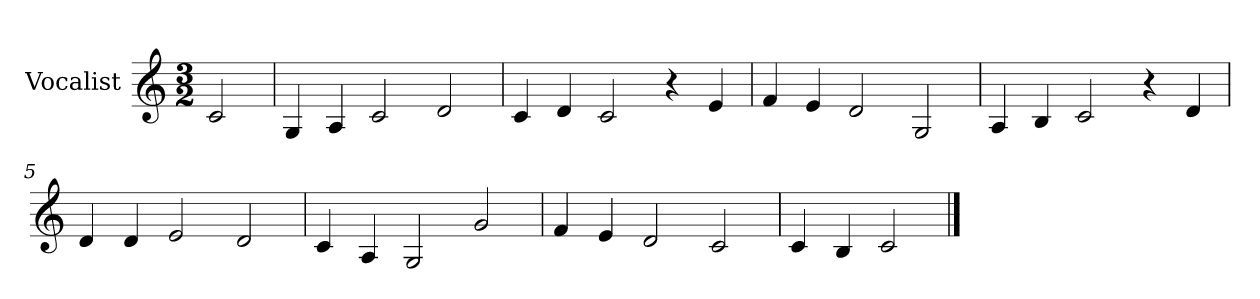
**kern
*part1
*staff1
*I"Vocalist
*k[]
*C:
*M3/2
=
2c
=1
4G
4A
2c
2d
=2
4c
4d
2c
4r
4e
=3
4f
4e
2d
2G
=4
4A
4B
2c
4r
4d
=5
4d
4d
2e
2d
=6
4c
4A
2G
2g
=7
4f
4e
2d
2c
=8
4c
4B
2c
==
*-
